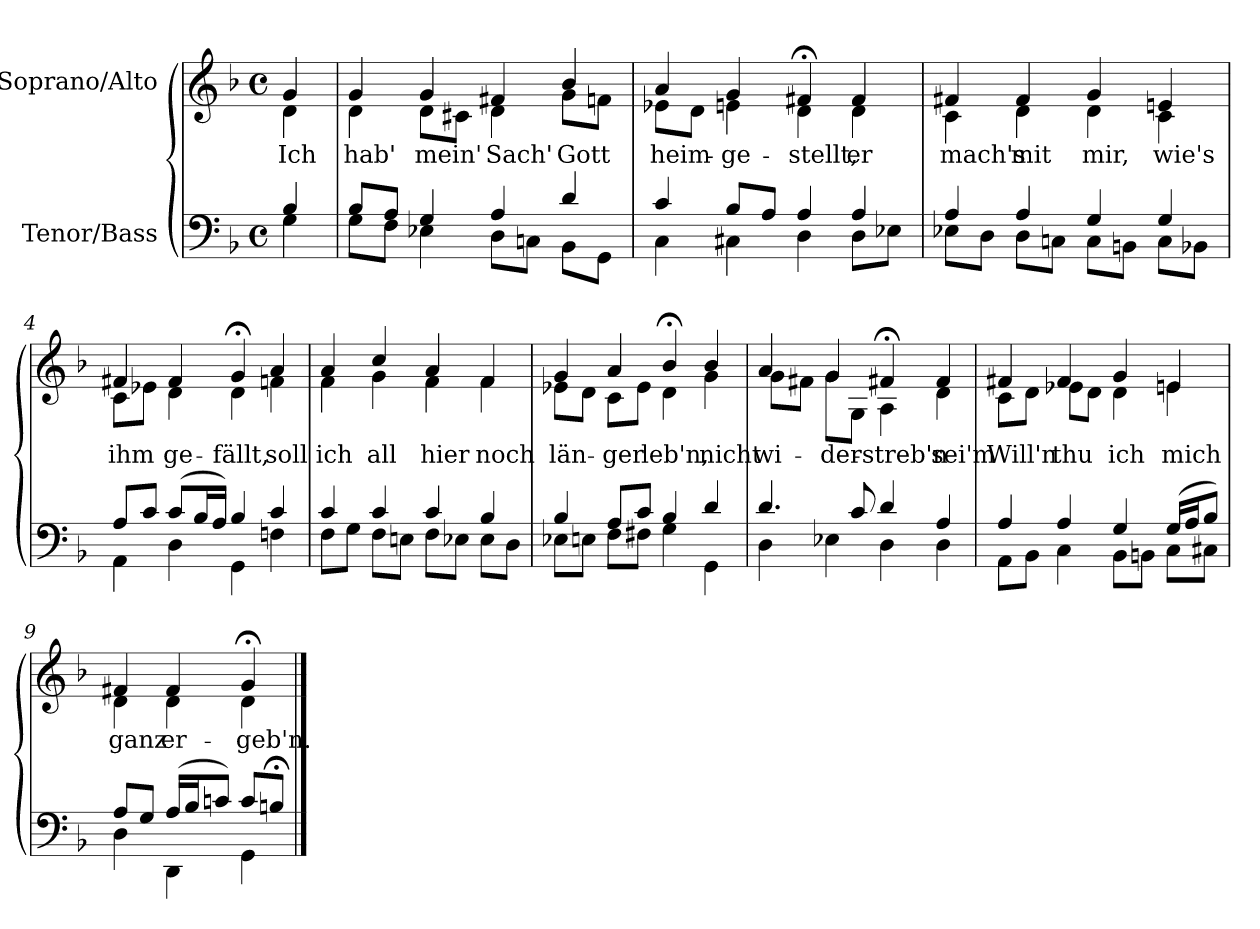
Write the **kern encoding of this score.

**kern	**kern	**text
*part2	*part1	*part1
*staff2	*staff1	*staff1
*I"Tenor/Bass	*I"Soprano/Alto	*
*clefF4	*clefG2	*
*k[b-]	*k[b-]	*
*M4/4	*M4/4	*
*met(c)	*met(c)	*
=	=	=
*^	*	*
!	!	!	!LO:LY:b
*	*	*^	*
4B-/	4G\	4g/	4d\	Ich
=1	=1	=1	=1	=1
!	!	!	!	!LO:LY:b
8B-/L	8G\L	4g/	4d\	hab'
8A/J	8F\J	.	.	.
!	!	!	!	!LO:LY:b
4G/	4E-X\	4g/	8d\L	mein'
.	.	.	8c#X\J	.
!	!	!	!	!LO:LY:b
4A/	8D\L	4f#X/	4d\	Sach'
.	8Cn\J	.	.	.
!	!	!	!	!LO:LY:b
4d/	8BB-\L	4b-/	8g\L	Gott
.	8GG\J	.	8fn\J	.
=2	=2	=2	=2	=2
!	!	!	!	!LO:LY:b
4c/	4C\	4a/	8e-X\L	heim-
.	.	.	8d\J	.
!	!	!	!	!LO:LY:b
8B-/L	4C#X\	4g/	4en\	-ge-
8A/J	.	.	.	.
!	!	!	!	!LO:LY:b
4A/	4D\	4f#X;</	4d\	-stellt,
!	!	!	!	!LO:LY:b
4A/	8D\L	4f#/	4d\	er
.	8E-X\J	.	.	.
=3	=3	=3	=3	=3
!	!	!	!	!LO:LY:b
4A/	8E-X\L	4f#X/	4c\	mach's
.	8D\J	.	.	.
!	!	!	!	!LO:LY:b
4A/	8D\L	4f#/	4d\	mit
.	8Cn\J	.	.	.
!	!	!	!	!LO:LY:b
4G/	8C\L	4g/	4d\	mir,
.	8BBn\J	.	.	.
!	!	!	!	!LO:LY:b
4G/	8C\L	4en/	4c\	wie's
.	8BB-X\J	.	.	.
!!LO:LB:g=z	!!
=4	=4	=4	=4	=4
!	!	!	!	!LO:LY:b
8A/L	4AA\	4f#X/	8c\L	ihm
8c/J	.	.	8e-X\J	.
!	!	!	!	!LO:LY:b
(8c/L	4D\	4f#/	4d\	ge-
16B-/L	.	.	.	.
16A/JJ)	.	.	.	.
!	!	!	!	!LO:LY:b
4B-/	4GG\	4g;</	4d\	-fällt,
!	!	!	!	!LO:LY:b
4c/	4Fn\	4a/	4fn\	soll
=5	=5	=5	=5	=5
!	!	!	!	!LO:LY:b
4c/	8F\L	4a/	4f\	ich
.	8G\J	.	.	.
!	!	!	!	!LO:LY:b
4c/	8F\L	4cc/	4g\	all
.	8En\J	.	.	.
!	!	!	!	!LO:LY:b
4c/	8F\L	4a/	4f\	hier
.	8E-X\J	.	.	.
!	!	!	!	!LO:LY:b
4B-/	8E-\L	4f/	4f\	noch
.	8D\J	.	.	.
=6	=6	=6	=6	=6
!	!	!	!	!LO:LY:b
4B-/	8E-X\L	4g/	8e-X\L	län-
.	8En\J	.	8d\J	.
!	!	!	!	!LO:LY:b
8A/L	8F\L	4a/	8c\L	-ger
8c/J	8F#X\J	.	8e-\J	.
!	!	!	!	!LO:LY:b
4B-/	4G\	4b-;</	4d\	leb'n,
!	!	!	!	!LO:LY:b
4d/	4GG\	4b-/	4g\	nicht
!!LO:LB:g=z	!!
=7	=7	=7	=7	=7
!	!	!	!	!LO:LY:b
4.d/	4D\	4a/	8g\L	wi-
.	.	.	8f#X\J	.
!	!	!	!	!LO:LY:b
.	4E-X\	4g/	8g\L	-der-
8c/	.	.	8G\J	.
!	!	!	!	!LO:LY:b
4d/	4D\	4f#X;</	4A\	-streb'n
!	!	!	!	!LO:LY:b
4A/	4D\	4f#/	4d\	sei'm
=8	=8	=8	=8	=8
!	!	!	!	!LO:LY:b
4A/	8AA\L	4f#X/	8c\L	Will'n
.	8BB-\J	.	8d\J	.
!	!	!	!	!LO:LY:b
4A/	4C\	4f#/	8e-X\L	thu
.	.	.	8d\J	.
!	!	!	!	!LO:LY:b
4G/	8BB-\L	4g/	4d\	ich
.	8BBn\J	.	.	.
!	!	!	!	!LO:LY:b
(16G/LL	8C\L	4en/	4e\	mich
16A/J	.	.	.	.
8B-/J)	8C#X\J	.	.	.
=9	=9	=9	=9	=9
!	!	!	!	!LO:LY:b
8A/L	4D\	4f#X/	4d\	ganz
8G/J	.	.	.	.
!	!	!	!	!LO:LY:b
(16A/LL	4DD\	4f#/	4d\	er-
16B-/J	.	.	.	.
8cn/J)	.	.	.	.
!	!	!	!	!LO:LY:b
8c/L	4GG\	4g;</	4d\	-geb'n.
8Bn;</J	.	.	.	.
*v	*v	*	*	*
*	*v	*v	*
==	==	==
*-	*-	*-
